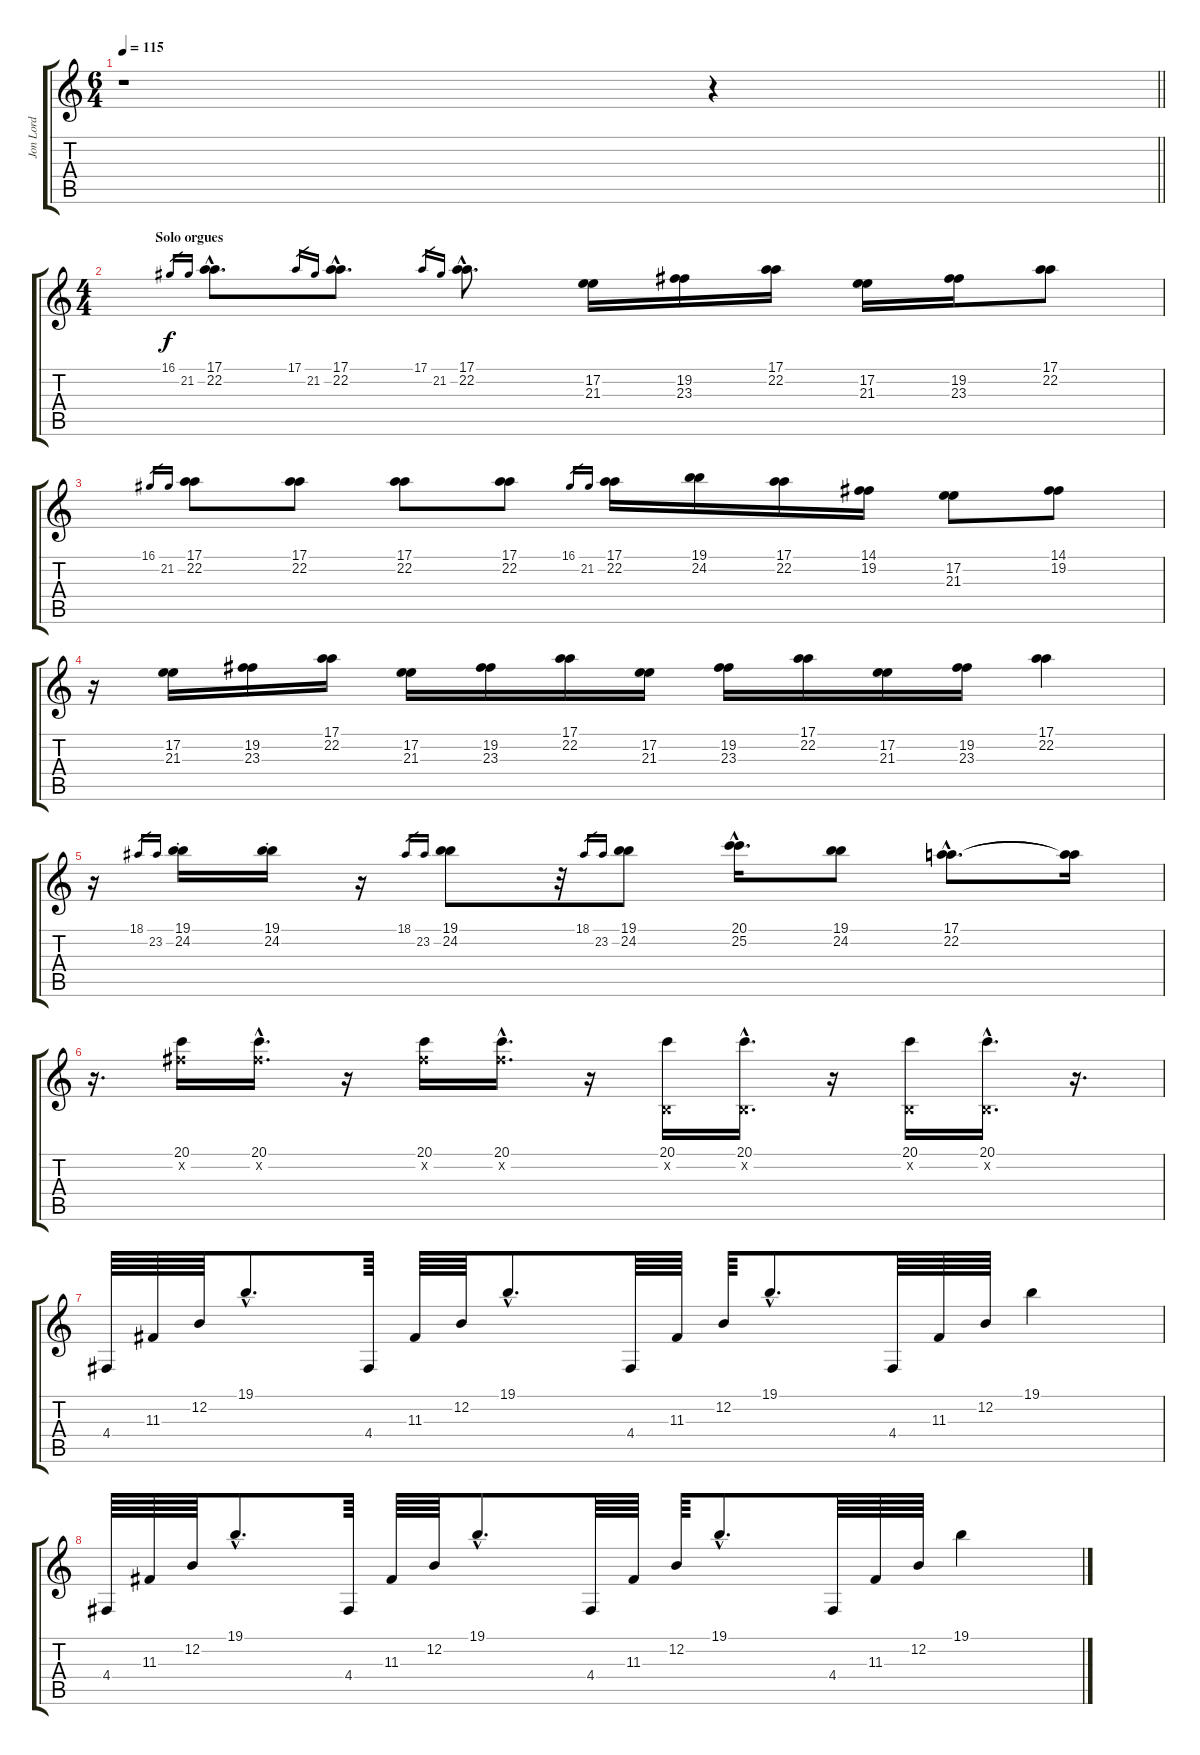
\track ("Jon Lord" "Jon Lord") {instrument drawbarorgan}
\staff {score tabs}
\tuning (E4 B3 G3 D3 A2 E2) {hide}
\ts (6 4)
\tempo 115
\clef g2
\barLineRight lightlight
\ks c
r.1{dy f} r.4 |
\ts (4 4)
\section ("" "Solo orgues")
16.1.16{gr} 21.2.16{gr} (17.1{hac} 22.2{hac}).8{d volume 13} 17.1.16{gr} 21.2.16{gr} (17.1{hac} 22.2{hac}).8{d} 17.1.16{gr} 21.2.16{gr} (17.1{hac} 22.2{hac}).8{d} (17.2 21.3).16 (19.2 23.3).16 (17.1 22.2).16 (17.2 21.3).16 (19.2 23.3).16 (17.1 22.2).8 |
16.1.16{gr} 21.2.16{gr} (17.1 22.2).8 (17.1 22.2).8 (17.1 22.2).8 (17.1 22.2).8 16.1.16{gr} 21.2.16{gr} (17.1 22.2).16 (19.1 24.2).16 (17.1 22.2).16 (14.1 19.2).16 (17.2 21.3).8 (14.1 19.2).8 |
r.16 (17.2 21.3).16 (19.2 23.3).16 (17.1 22.2).16 (17.2 21.3).16 (19.2 23.3).16 (17.1 22.2).16 (17.2 21.3).16 (19.2 23.3).16 (17.1 22.2).16 (17.2 21.3).16 (19.2 23.3).16 (17.1 22.2).4 |
r.16 18.1.16{gr} 23.2.16{gr} (19.1{st} 24.2{st}).16 (19.1{st} 24.2{st}).16 r.16 18.1.16{gr} 23.2.16{gr} (19.1 24.2).8 r.32 18.1.16{gr} 23.2.16{gr} (19.1 24.2).8 (20.1{hac} 25.2{hac}).16{d} (19.1 24.2).8 (17.1{hac} 22.2{hac}).8{d} (17.1{t} 22.2{t}).16 |
r.16{d} (20.1 19.2{x}).16 (20.1{hac} 19.2{hac x}).16{d} r.16 (20.1 19.2{x}).16 (20.1{hac} 19.2{hac x}).16{d} r.16 (20.1 0.2{x}).16 (20.1{hac} 0.2{hac x}).16{d} r.16 (20.1 0.2{x}).16 (20.1{hac} 0.2{hac x}).16{d} r.16{d} |
4.4.64 11.3.64 12.2.64 19.1{hac}.8{d} 4.4.64 11.3.64 12.2.64 19.1{hac}.8{d} 4.4.64 11.3.64 12.2.64 19.1{hac}.8{d} 4.4.64 11.3.64 12.2.64 19.1.4 |
4.4.64 11.3.64 12.2.64 19.1{hac}.8{d} 4.4.64 11.3.64 12.2.64 19.1{hac}.8{d} 4.4.64 11.3.64 12.2.64 19.1{hac}.8{d} 4.4.64 11.3.64 12.2.64 19.1.4
